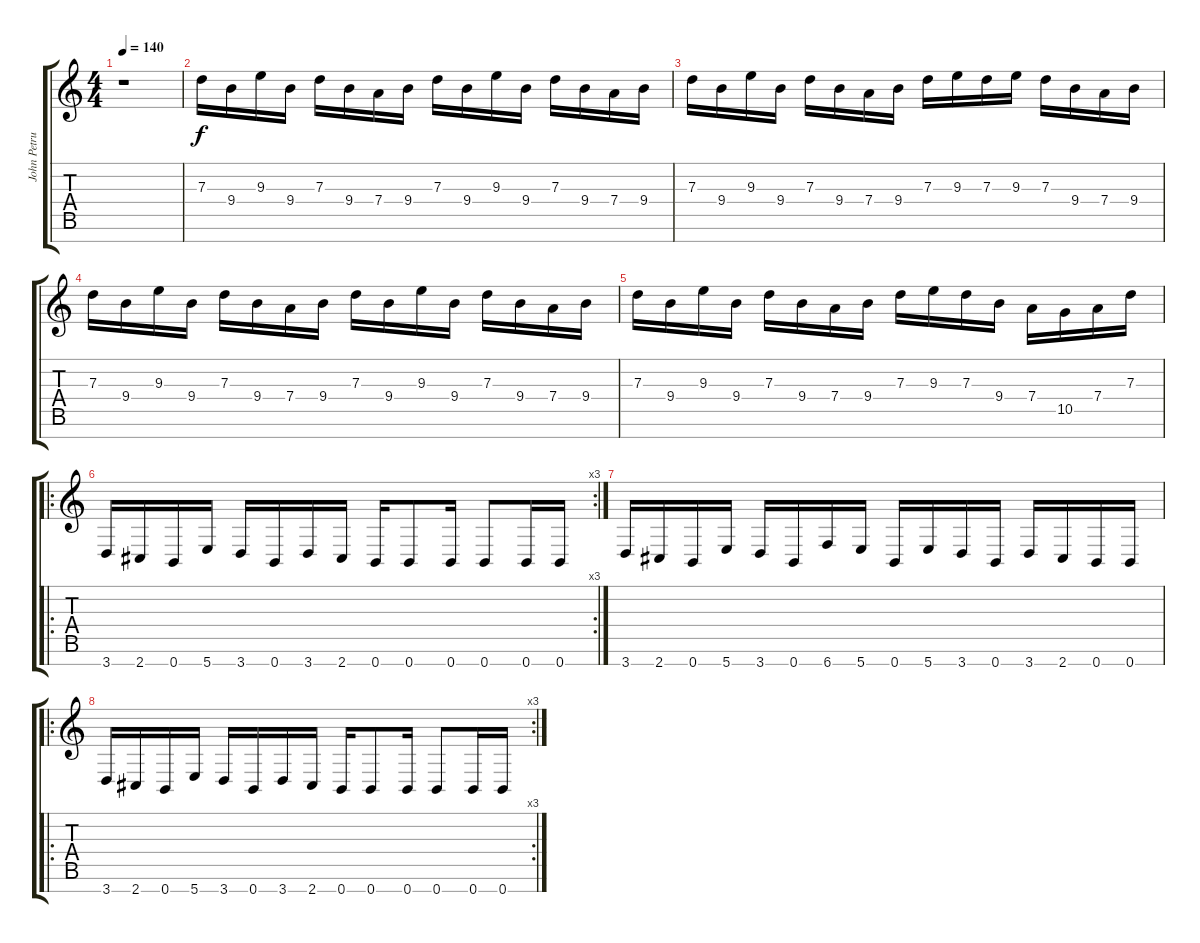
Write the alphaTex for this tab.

\track ("John Petrucci" "John Petru") {instrument distortionguitar}
\staff {score tabs}
\tuning (E4 B3 G3 D3 A2 E2 B1) {hide}
\ts (4 4)
\tempo 140
\clef g2
\ks c
r.1{dy f} |
7.3.16{instrument electricguitarmuted} 9.4.16 9.3.16 9.4.16 7.3.16 9.4.16 7.4.16 9.4.16 7.3.16 9.4.16 9.3.16 9.4.16 7.3.16 9.4.16 7.4.16 9.4.16 |
7.3.16 9.4.16 9.3.16 9.4.16 7.3.16 9.4.16 7.4.16 9.4.16 7.3.16 9.3.16 7.3.16 9.3.16 7.3.16 9.4.16 7.4.16 9.4.16 |
7.3.16 9.4.16 9.3.16 9.4.16 7.3.16 9.4.16 7.4.16 9.4.16 7.3.16 9.4.16 9.3.16 9.4.16 7.3.16 9.4.16 7.4.16 9.4.16 |
7.3.16 9.4.16 9.3.16 9.4.16 7.3.16 9.4.16 7.4.16 9.4.16 7.3.16 9.3.16 7.3.16 9.4.16 7.4.16 10.5.16 7.4.16 7.3.16 |
\ro
\rc 3
3.7.16{instrument distortionguitar} 2.7.16 0.7.16 5.7.16 3.7.16 0.7.16 3.7.16 2.7.16 0.7.16 0.7.8 0.7.16 0.7.8 0.7.16 0.7.16 |
3.7.16 2.7.16 0.7.16 5.7.16 3.7.16 0.7.16 6.7.16 5.7.16 0.7.16 5.7.16 3.7.16 0.7.16 3.7.16 2.7.16 0.7.16 0.7.16 |
\ro
\rc 3
3.7.16 2.7.16 0.7.16 5.7.16 3.7.16 0.7.16 3.7.16 2.7.16 0.7.16 0.7.8 0.7.16 0.7.8 0.7.16 0.7.16
